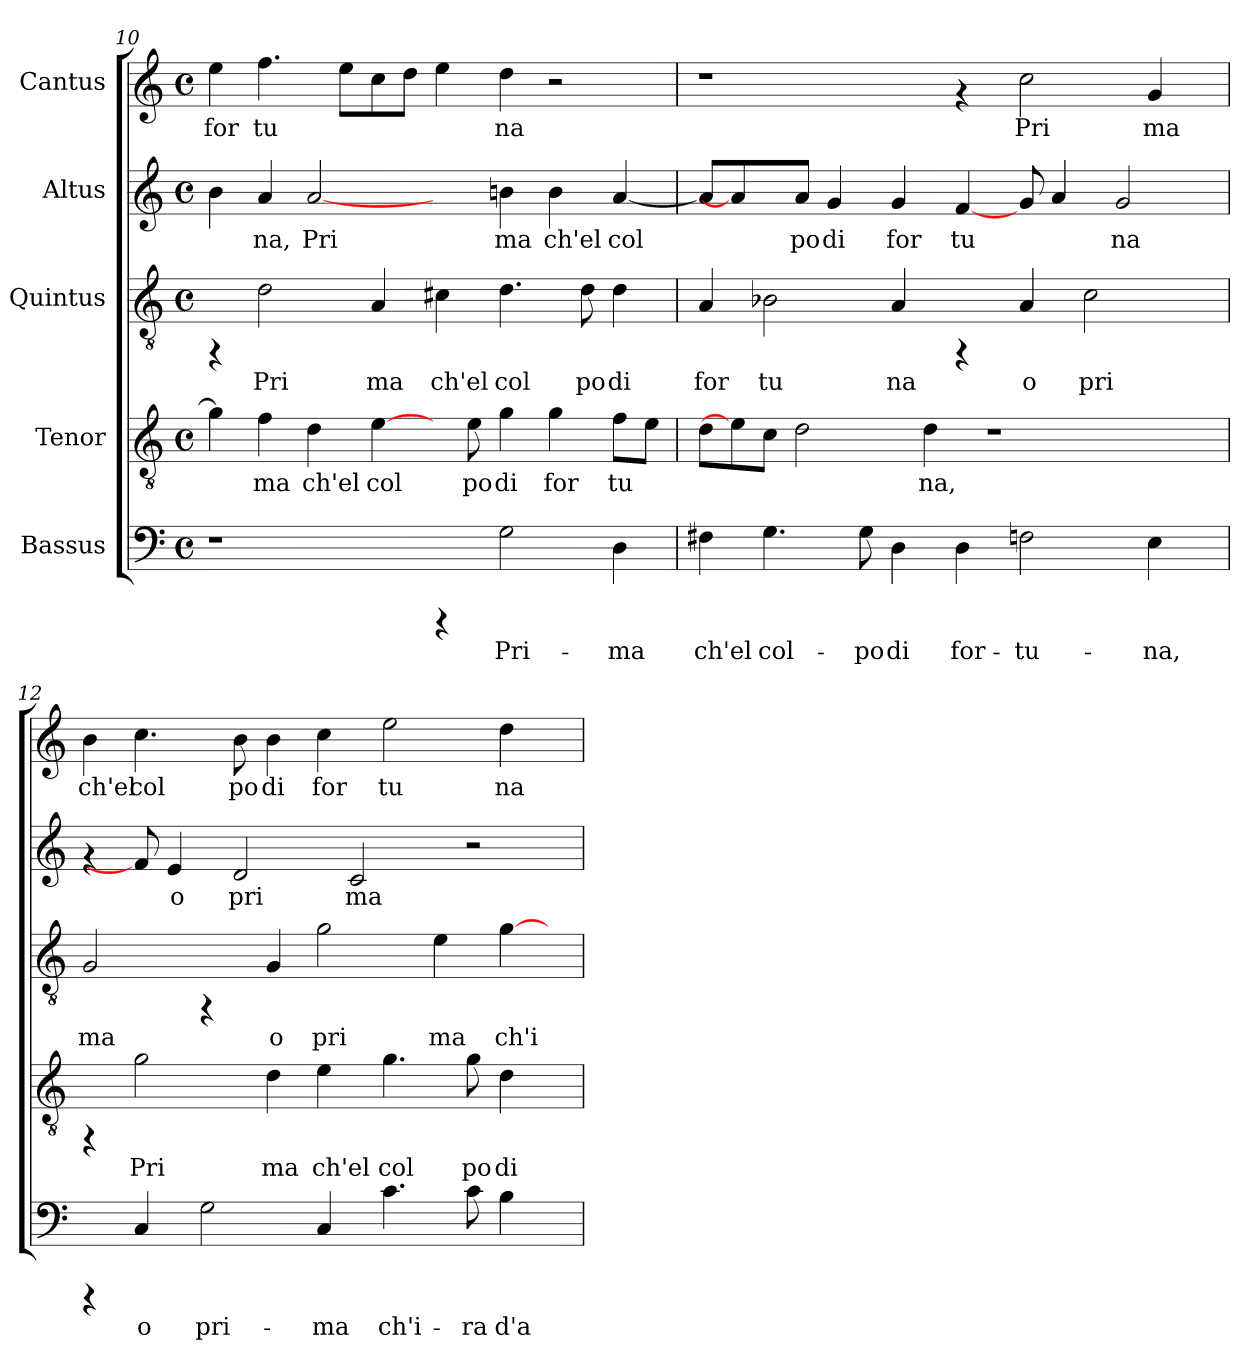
**kern	**text	**kern	**text	**kern	**text	**kern	**text	**kern	**text
*part5	*part5	*part4	*part4	*part3	*part3	*part2	*part2	*part1	*part1
*staff5	*staff5	*staff4	*staff4	*staff3	*staff3	*staff2	*staff2	*staff1	*staff1
*I"Bassus	*	*I"Tenor	*	*I"Quintus	*	*I"Altus	*	*I"Cantus	*
!!LO:PB:g=z
*clefF4	*	*clefGv2	*	*clefGv2	*	*clefG2	*	*clefG2	*
*k[]	*	*k[]	*	*k[]	*	*k[]	*	*k[]	*
*C:	*	*C:	*	*C:	*	*C:	*	*C:	*
*M4/4	*	*M4/4	*	*M4/4	*	*M4/4	*	*M4/4	*
*met(c)	*	*met(c)	*	*met(c)	*	*met(c)	*	*met(c)	*
=10	=10	=10	=10	=10	=10	=10	=10	=10	=10
!	!	!	!LO:LY:b:cj	!	!	!	!LO:LY:b:cj	!	!LO:LY:b:cj
1r	.	4g\]	.	4rFF	.	4b\	.	4ee\	for
!	!	!	!LO:LY:b:cj	!	!LO:LY:b:cj	!	!LO:LY:b:cj	!	!LO:LY:b:cj
.	.	4f\	ma	2d\	Pri	4a/	na,	4.ff\	tu
!	!	!	!LO:LY:b:cj	!	!	!	!LO:LY:b:cj	!	!
.	.	4d\	ch'el	.	.	[2a/	Pri	.	.
!	!	!	!	!	!	!	!	!	!LO:LY:b:cj
.	.	.	.	.	.	.	.	8ee\L	.
!	!	!	!LO:LY:b:cj	!	!LO:LY:b:cj	!	!	!	!LO:LY:b:cj
.	.	[4e\	col	4A/	ma	.	.	8cc\	.
!	!	!	!	!	!	!	!	!	!LO:LY:b:cj
.	.	.	.	.	.	.	.	8dd\J	.
!	!	!	!	!	!LO:LY:b:cj	!	!	!	!LO:LY:b:cj
4rCCC	.	8ryy	.	4c#X\	ch'el	4ryy	.	4ee\	.
!	!	!	!LO:LY:b:cj	!	!	!	!	!	!
.	.	8e\	po	.	.	.	.	.	.
!	!LO:LY:b:cj	!	!LO:LY:b:cj	!	!LO:LY:b:cj	!	!LO:LY:b:cj	!	!LO:LY:b:cj
2G\	Pri-	4g\	di	4.d\	col	4bn\	ma	4dd\	na
!	!	!	!LO:LY:b:cj	!	!	!	!LO:LY:b:cj	!	!
.	.	4g\	for	.	.	4b\	ch'el	2r	.
!	!	!	!	!	!LO:LY:b:cj	!	!	!	!
.	.	.	.	8d\	po	.	.	.	.
!	!LO:LY:b:cj	!	!LO:LY:b:cj	!	!LO:LY:b:cj	!	!LO:LY:b:cj	!	!
4D\	-ma	8f\L	tu	4d\	di	[<4a/	col	.	.
!	!	!	!LO:LY:b:cj	!	!	!	!	!	!
.	.	8e\J	.	.	.	.	.	.	.
=11	=11	=11	=11	=11	=11	=11	=11	=11	=11
!	!LO:LY:b:cj	!	!LO:LY:b:cj	!	!LO:LY:b:cj	!	!LO:LY:b:cj	!	!
4F#X\	ch'el	8d\L	.	4A/	for	8a/L]	.	1r	.
.	.	8e\]	.	.	.	4a/]	.	.	.
!	!LO:LY:b:cj	!	!LO:LY:b:cj	!	!LO:LY:b:cj	!	!	!	!
4.G\	col-	8c\J	.	2B-X\	tu	.	.	.	.
!	!	!	!LO:LY:b:cj	!	!	!	!LO:LY:b:cj	!	!
.	.	2d\	.	.	.	8a/J	po	.	.
!	!	!	!	!	!	!	!LO:LY:b:cj	!	!
.	.	.	.	.	.	4g/	di	.	.
!	!LO:LY:b:cj	!	!	!	!	!	!	!	!
8G\	-po	.	.	.	.	.	.	.	.
!	!LO:LY:b:cj	!	!	!	!LO:LY:b:cj	!	!LO:LY:b:cj	!	!
4D\	di	.	.	4A/	na	4g/	for	.	.
!	!	!	!LO:LY:b:cj	!	!	!	!	!	!
.	.	4d\	na,	.	.	.	.	.	.
!	!LO:LY:b:cj	!	!	!	!	!	!LO:LY:b:cj	!	!
4D\	for-	.	.	4rFF	.	[4f/	tu	4rf	.
.	.	1r	.	.	.	.	.	.	.
!	!LO:LY:b:cj	!	!	!	!LO:LY:b:cj	!	!LO:LY:b:cj	!	!LO:LY:b:cj
2F\	-tu-	.	.	4A/	o	8g/	.	2cc\	Pri
!	!	!	!	!	!	!	!LO:LY:b:cj	!	!
.	.	.	.	.	.	4a/	.	.	.
!	!	!	!	!	!LO:LY:b:cj	!	!	!	!
.	.	.	.	2c\	pri	.	.	.	.
!	!	!	!	!	!	!	!LO:LY:b:cj	!	!
.	.	.	.	.	.	2g/	na	.	.
!	!LO:LY:b:cj	!	!	!	!	!	!	!	!LO:LY:b:cj
4E\	-na,	.	.	.	.	.	.	4g/	ma
8ryy	.	.	.	8ryy	.	.	.	8ryy	.
=12	=12	=12	=12	=12	=12	=12	=12	=12	=12
!	!	!	!	!	!LO:LY:b:cj	!	!	!	!LO:LY:b:cj
4rCCC	.	4rFF	.	2G/	ma	4rf	.	4b\	ch'el
!	!LO:LY:b:cj	!	!LO:LY:b:cj	!	!	!	!	!	!LO:LY:b:cj
4C/	o	2g\	Pri	.	.	8f/]	.	4.cc\	col
!	!	!	!	!	!	!	!LO:LY:b:cj	!	!
.	.	.	.	.	.	4e/	o	.	.
!	!LO:LY:b:cj	!	!	!	!	!	!	!	!
2G\	pri-	.	.	4rFF	.	.	.	.	.
!	!	!	!	!	!	!	!LO:LY:b:cj	!	!LO:LY:b:cj
.	.	.	.	.	.	2d/	pri	8b\	po
!	!	!	!LO:LY:b:cj	!	!LO:LY:b:cj	!	!	!	!LO:LY:b:cj
.	.	4d\	ma	4G/	o	.	.	4b\	di
!	!LO:LY:b:cj	!	!LO:LY:b:cj	!	!LO:LY:b:cj	!	!	!	!LO:LY:b:cj
4C/	-ma	4e\	ch'el	2g\	pri	.	.	4cc\	for
!	!	!	!	!	!	!	!LO:LY:b:cj	!	!
.	.	.	.	.	.	2c/	ma	.	.
!	!LO:LY:b:cj	!	!LO:LY:b:cj	!	!	!	!	!	!LO:LY:b:cj
4.c\	ch'i-	4.g\	col	.	.	.	.	2ee\	tu
!	!	!	!	!	!LO:LY:b:cj	!	!	!	!
.	.	.	.	4e\	ma	.	.	.	.
!	!LO:LY:b:cj	!	!LO:LY:b:cj	!	!	!	!	!	!
8c\	-ra	8g\	po	.	.	2r	.	.	.
!	!LO:LY:b:cj	!	!LO:LY:b:cj	!	!LO:LY:b:cj	!	!	!	!LO:LY:b:cj
4B\	d'a-	4d\	di	[>4g\	ch'i	.	.	4dd\	na
8ryy	.	8ryy	.	8ryy	.	.	.	8ryy	.
=	=	=	=	=	=	=	=	=	=
*-	*-	*-	*-	*-	*-	*-	*-	*-	*-
